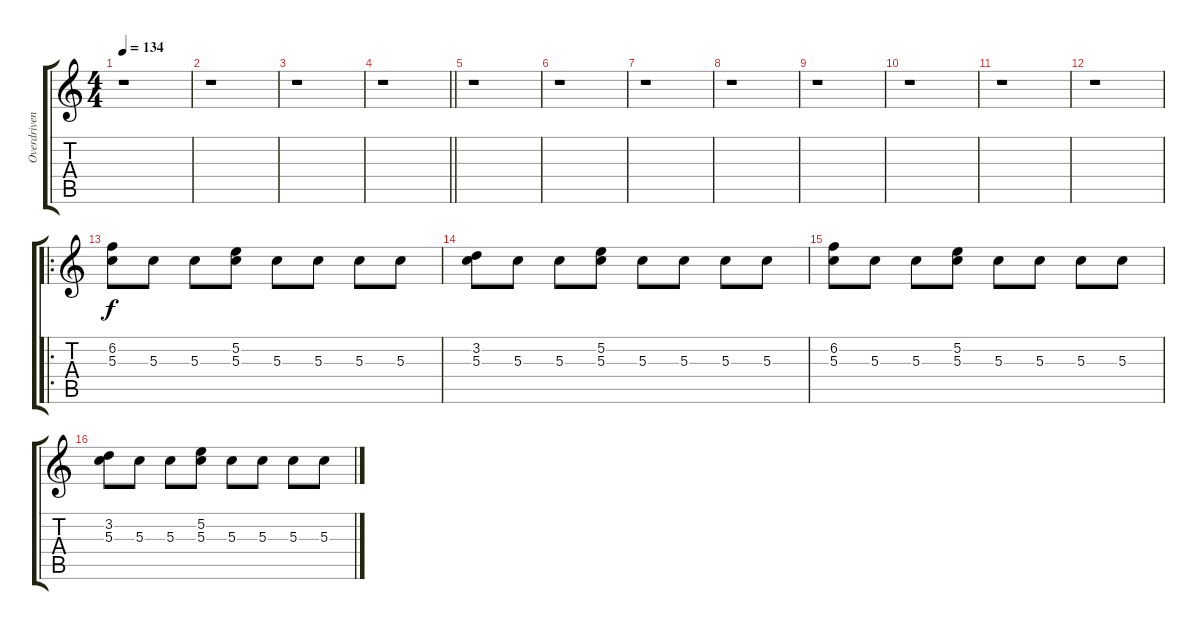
\track ("Overdriven" "Overdriven") {instrument overdrivenguitar}
\staff {score tabs}
\tuning (E4 B3 G3 D3 A2 E2) {hide}
\ts (4 4)
\tempo 134
\clef g2
\ks c
r.1{dy f} |
r.1 |
r.1 |
\barLineRight lightlight
r.1 |
r.1 |
r.1 |
r.1 |
r.1 |
r.1 |
r.1 |
r.1 |
r.1 |
\ro
(6.2 5.3).8 5.3.8 5.3.8 (5.2 5.3).8 5.3.8 5.3.8 5.3.8 5.3.8 |
(3.2 5.3).8 5.3.8 5.3.8 (5.2 5.3).8 5.3.8 5.3.8 5.3.8 5.3.8 |
(6.2 5.3).8 5.3.8 5.3.8 (5.2 5.3).8 5.3.8 5.3.8 5.3.8 5.3.8 |
(3.2 5.3).8 5.3.8 5.3.8 (5.2 5.3).8 5.3.8 5.3.8 5.3.8 5.3.8
